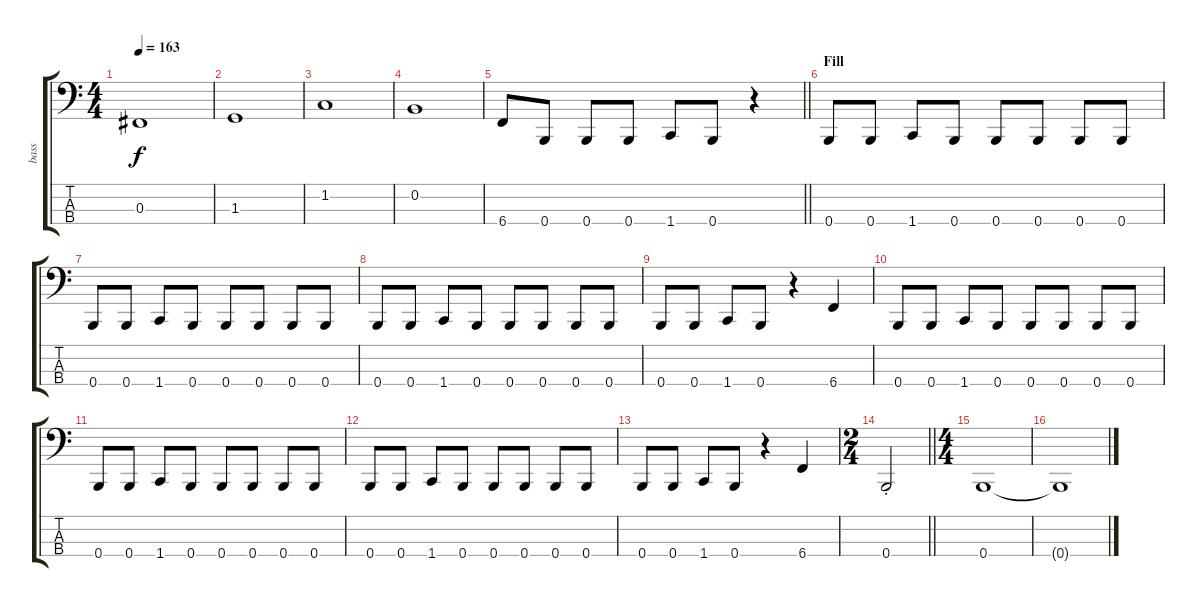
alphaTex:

\track ("bass" "bass") {instrument electricbassfinger}
\staff {score tabs}
\tuning (E2 B1 Gb1 B0) {hide}
\ts (4 4)
\tempo 163
\clef f4
\ks c
0.3.1{dy f} |
1.3.1 |
1.2.1 |
0.2.1 |
\barLineRight lightlight
6.4.8 0.4.8 0.4.8 0.4.8 1.4.8 0.4.8 r.4 |
\section ("" "Fill")
0.4.8 0.4.8 1.4.8 0.4.8 0.4.8 0.4.8 0.4.8 0.4.8 |
0.4.8 0.4.8 1.4.8 0.4.8 0.4.8 0.4.8 0.4.8 0.4.8 |
0.4.8 0.4.8 1.4.8 0.4.8 0.4.8 0.4.8 0.4.8 0.4.8 |
0.4.8 0.4.8 1.4.8 0.4.8 r.4 6.4.4 |
0.4.8 0.4.8 1.4.8 0.4.8 0.4.8 0.4.8 0.4.8 0.4.8 |
0.4.8 0.4.8 1.4.8 0.4.8 0.4.8 0.4.8 0.4.8 0.4.8 |
0.4.8 0.4.8 1.4.8 0.4.8 0.4.8 0.4.8 0.4.8 0.4.8 |
0.4.8 0.4.8 1.4.8 0.4.8 r.4 6.4.4 |
\ts (2 4)
\barLineRight lightlight
0.4{st}.2 |
\ts (4 4)
0.4.1 |
0.4{t}.1
